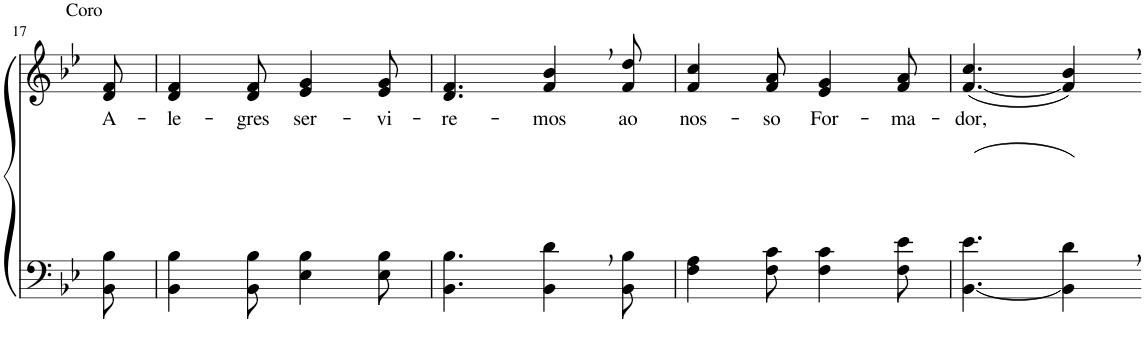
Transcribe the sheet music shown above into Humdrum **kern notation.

**kern	**kern	**text
*part2	*part1	*part1
*staff2	*staff1	*staff1
*I"Parte III e IV	*I"Parte I e II	*
!!LO:PB:g=z
*clefF4	*clefG2	*
*Trd2c3	*Trd2c3	*
*k[b-e-]	*k[b-e-]	*
*M6/8	*M6/8	*
=17	=17	=17
!	!LO:TX:a:t=Coro	!
!	!	!LO:LY:b
8BB-\ 8B-\	8d/ 8f/	A-
=18	=18	=18
!	!	!LO:LY:b
4BB-\ 4B-\	4d/ 4f/	-le-
!	!	!LO:LY:b
8BB-\ 8B-\	8d/ 8f/	-gres
!	!	!LO:LY:b
4E-\ 4B-\	4e-/ 4g/	ser-
!	!	!LO:LY:b
8E-\ 8B-\	8e-/ 8g/	-vi-
=19	=19	=19
!	!	!LO:LY:b
4.BB-\ 4.B-\	4.d/ 4.f/	-re-
!	!	!LO:LY:b
4BB-\, 4d\,	4f/, 4b-/,	-mos
!	!	!LO:LY:b
8BB-\ 8B-\	8f/ 8dd/	ao
=20	=20	=20
!	!	!LO:LY:b
4F\ 4A\	4f/ 4cc/	nos-
!	!	!LO:LY:b
8F\ 8c\	8f/ 8a/	-so
!	!	!LO:LY:b
4F\ 4c\	4e-/ 4g/	For-
!	!	!LO:LY:b
8F\ 8e-\	8f/ 8a/	-ma-
=21	=21	=21
!	!	!LO:LY:b
([4.BB-\ 4.e-\	([4.f/ 4.cc/	-dor,
4BB-\], 4d\,)	4f/], 4b-/,)	.
=-	=-	=-
*-	*-	*-
